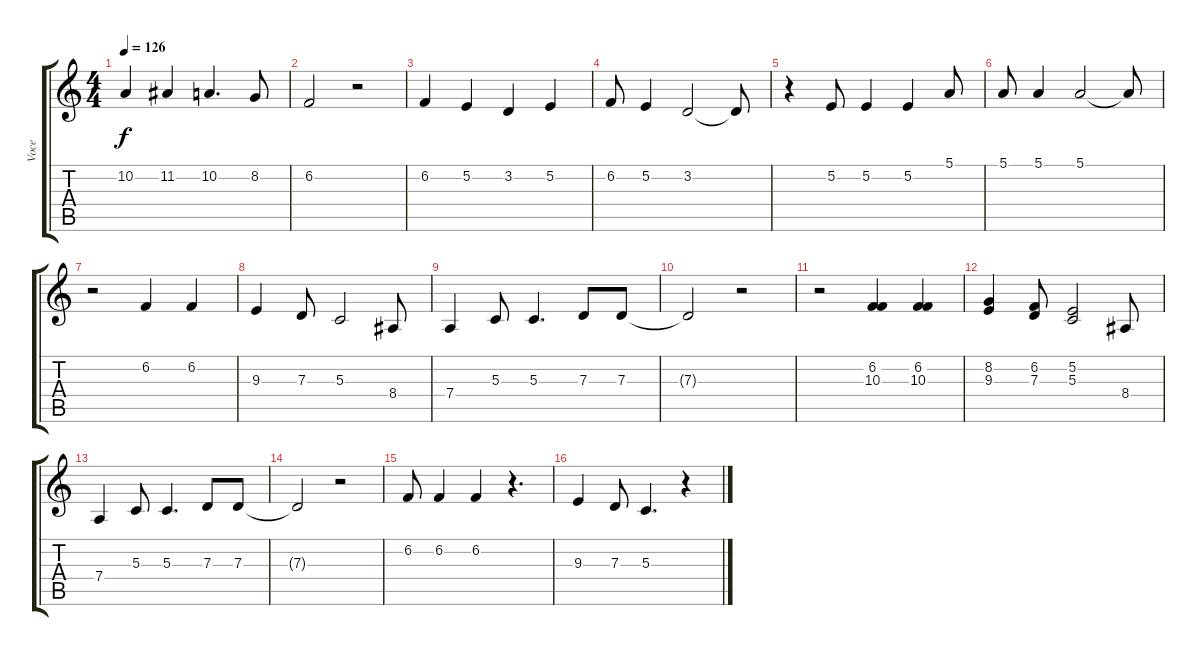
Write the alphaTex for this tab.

\track ("Voce" "Voce") {instrument altosax}
\staff {score tabs}
\tuning (E4 B3 G3 D3 A2 E2) {hide}
\ts (4 4)
\tempo 126
\clef g2
\ks c
10.2.4{dy f} 11.2.4 10.2.4{d} 8.2.8 |
6.2.2 r.2 |
6.2.4 5.2.4 3.2.4 5.2.4 |
6.2.8 5.2.4 3.2.2 3.2{t}.8 |
r.4 5.2.8 5.2.4 5.2.4 5.1.8 |
5.1.8 5.1.4 5.1.2 5.1{t}.8 |
r.2 6.2.4 6.2.4 |
9.3.4 7.3.8 5.3.2 8.4.8 |
7.4.4 5.3.8 5.3.4{d} 7.3.8 7.3.8 |
7.3{t}.2 r.2 |
r.2 (6.2 10.3).4 (6.2 10.3).4 |
(8.2 9.3).4 (6.2 7.3).8 (5.2 5.3).2 8.4.8 |
7.4.4 5.3.8 5.3.4{d} 7.3.8 7.3.8 |
7.3{t}.2 r.2 |
6.2.8 6.2.4 6.2.4 r.4{d} |
9.3.4 7.3.8 5.3.4{d} r.4
